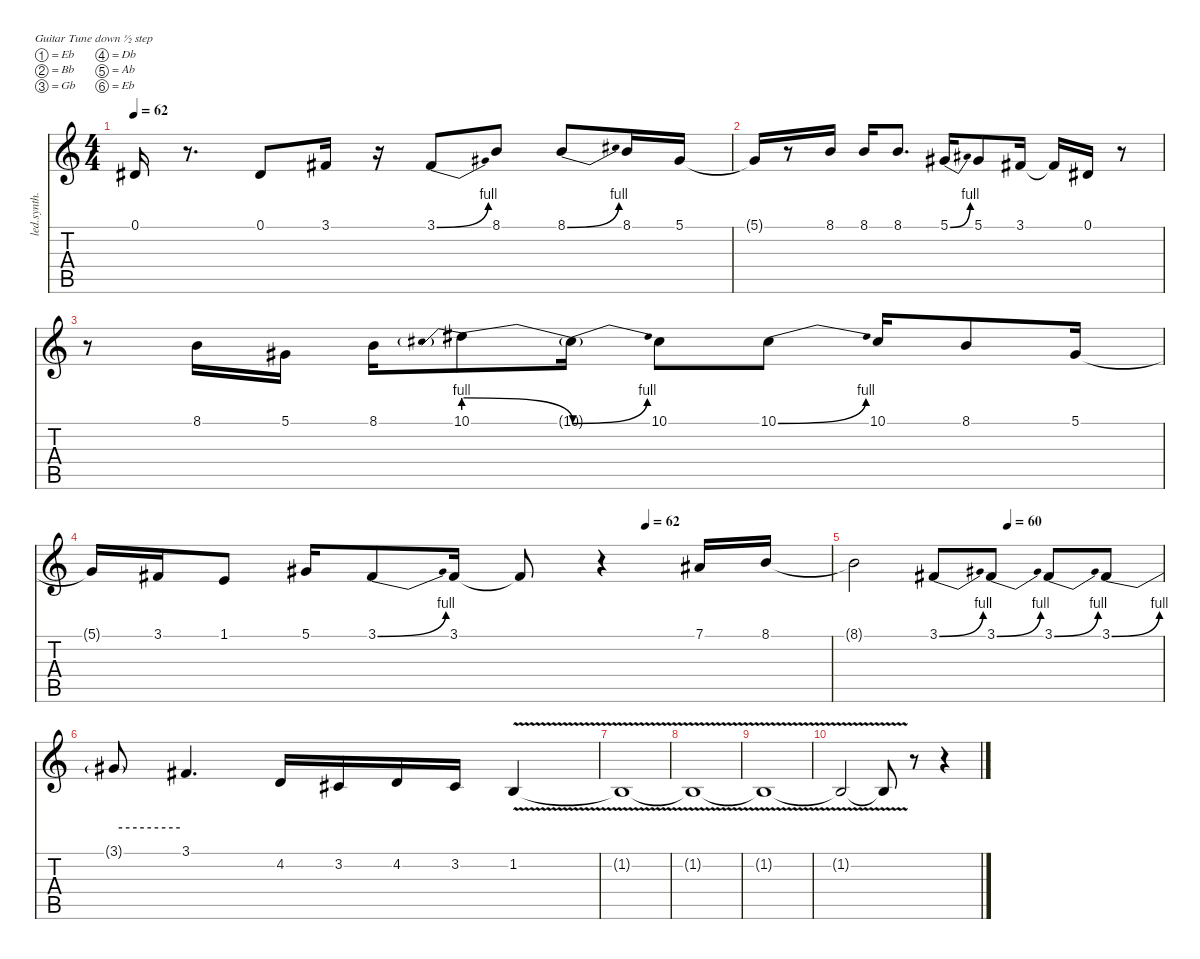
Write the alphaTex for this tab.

\defaultSystemsLayout 4
\hideDynamics
\bracketExtendMode nobrackets
\otherSystemsTrackNameOrientation horizontal
\track ("Voice 1" "led.synth.") {instrument lead2sawtooth}
\staff {score tabs}
\tuning (Eb4 Bb3 Gb3 Db3 Ab2 Eb2)
\ts (4 4)
\tempo 62
\clef g2
\ks c
0.1{t acc #}.16{dy f beam Up} r.8{d beam Up} 0.1{acc #}.8{beam Up} 3.1{acc #}.16{beam Up} r.16{beam Up} 3.1{be (bend 0 0 4.999999799999999 4) acc #}.8{beam Up} 8.1.8{beam Up} 8.1{be (bend 0 0 4.999999799999999 4)}.8{beam Up} 8.1.16{beam Up} 5.1{acc #}.16{beam Up} |
5.1{t acc #}.16{beam Up} r.8{beam Up} 8.1.16{beam Up} 8.1.16{beam Up} 8.1.8{d beam Up} 5.1{be (bend 0 0 4.999999799999999 4) acc #}.16{beam Up} 5.1{acc #}.8{beam Up} 3.1{acc #}.16{beam Up} 3.1{t acc #}.16{beam Up} 0.1{acc #}.16{beam Up} r.8{beam Up} |
r.8{beam Down} 8.1.16{beam Up} 5.1{acc #}.16{beam Up} 8.1.16{beam Down} 10.1{be (prebendrelease 0 4 60 0)}.8{beam Down} 10.1{be (bend 0 0 60 4) t acc #}.16{beam Down} 10.1{acc #}.8{beam Down} 10.1{be (bend 0 0 4.999999799999999 4) acc #}.8{beam Down} 10.1{acc #}.16{beam Up} 8.1.8{beam Up} 5.1{acc #}.16{beam Up} |
\tempo (62 0.75)
5.1{t acc #}.16{beam Up} 3.1{acc #}.16{beam Up} 1.1.8{beam Up} 5.1{acc #}.16{beam Up} 3.1{be (bend 0 0 4.999999799999999 4) acc #}.8{beam Up} 3.1{acc #}.16{beam Up} 3.1{t acc #}.8{beam Up} r.4{beam Up} 7.1{acc #}.16{beam Up} 8.1.16{beam Up} |
\tempo (60 0.5)
8.1{t}.2{beam Down} 3.1{be (bend 0 0 4.999999799999999 4) acc #}.8{beam Up} 3.1{be (bend 0 0 4.999999799999999 4) acc #}.8{beam Up} 3.1{be (bend 0 0 4.999999799999999 4) acc #}.8{beam Up} 3.1{be (bend 0 0 60 4) acc #}.8{beam Up} |
3.1{be (hold 0 4 60 4) t}.8{beam Up} 3.1{acc #}.4{d beam Up} 4.2.16{beam Up} 3.2{acc #}.16{beam Up} 4.2.16{beam Up} 3.2{acc #}.16{beam Up} 1.2{v}.4{beam Up} |
1.2{v t}.1{beam Up} |
1.2{v t}.1{beam Up} |
1.2{v t}.1{beam Up} |
1.2{v t}.2{beam Up} 1.2{v t}.8{beam Up} r.8{beam Up} r.4{beam Up}
